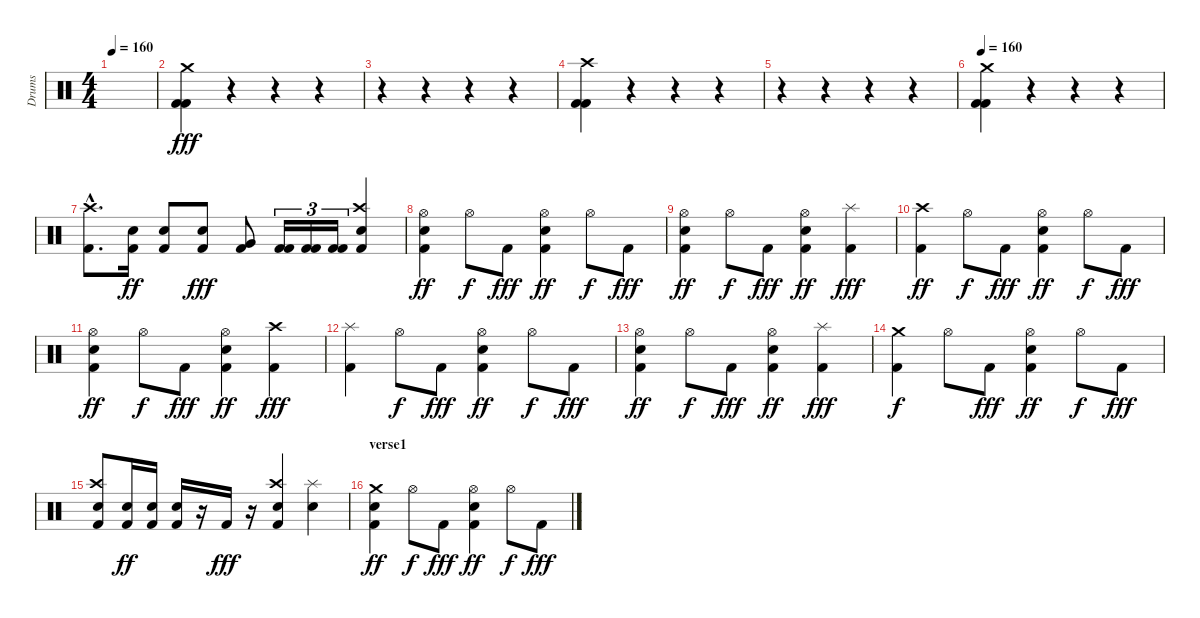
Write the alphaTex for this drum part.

\track ("Drums" "Drums") {instrument percussion}
\staff {score}
\articulation defaults
\ts (4 4)
\tempo 160
\clef neutral
\ks c
|
("Crash medium (hit)" "Kick (hit) 2" "Kick (hit) 2").4{dy fff balance 0} r.4 r.4 r.4 |
r.4 r.4 r.4 r.4 |
("Crash high (hit)" "Kick (hit) 2" "Kick (hit) 2").4 r.4 r.4 r.4 |
r.4 r.4 r.4 r.4 |
\tempo 160
("Crash medium (hit)" "Kick (hit) 2" "Kick (hit) 2").4 r.4 r.4 r.4 |
("Crash high (hit)"{hac} "Kick (hit) 2"{hac}).8{d balance 8} ("Snare (hit) 2" "Kick (hit) 2").16{dy ff} ("Snare (hit) 2" "Kick (hit) 2").8 ("Snare (hit) 2" "Kick (hit) 2").8{dy fff} ("Very Low Tom (hit)" "Kick (hit) 2").8 ("Kick (hit) 2" "Kick (hit) 2").16{tu (3 2)} ("Kick (hit) 2" "Kick (hit) 2").16{tu (3 2)} ("Kick (hit) 2" "Kick (hit) 2").16{tu (3 2)} ("Crash high (hit)" "Kick (hit) 2" "Snare (hit) 2").4 |
("Hi-Hat (open)" "Kick (hit) 2" "Snare (hit) 2").4{dy ff} "Hi-Hat (open)".8{dy f} "Kick (hit) 2".8{dy fff} ("Hi-Hat (open)" "Kick (hit) 2" "Snare (hit) 2").4{dy ff} "Hi-Hat (open)".8{dy f} "Kick (hit) 2".8{dy fff} |
("Hi-Hat (open)" "Kick (hit) 2" "Snare (hit) 2").4{dy ff} "Hi-Hat (open)".8{dy f} "Kick (hit) 2".8{dy fff} ("Hi-Hat (open)" "Kick (hit) 2" "Snare (hit) 2").4{dy ff} ("Splash (hit)" "Kick (hit) 2").4{dy fff} |
("Crash high (hit)" "Kick (hit) 2").4{dy ff} "Hi-Hat (open)".8{dy f} "Kick (hit) 2".8{dy fff} ("Hi-Hat (open)" "Kick (hit) 2" "Snare (hit) 2").4{dy ff} "Hi-Hat (open)".8{dy f} "Kick (hit) 2".8{dy fff} |
("Hi-Hat (open)" "Kick (hit) 2" "Snare (hit) 2").4{dy ff} "Hi-Hat (open)".8{dy f} "Kick (hit) 2".8{dy fff} ("Hi-Hat (open)" "Kick (hit) 2" "Snare (hit) 2").4{dy ff} ("Crash high (hit)" "Kick (hit) 2").4{dy fff} |
("Splash (hit)" "Kick (hit) 2").4 "Hi-Hat (open)".8{dy f} "Kick (hit) 2".8{dy fff} ("Hi-Hat (open)" "Kick (hit) 2" "Snare (hit) 2").4{dy ff} "Hi-Hat (open)".8{dy f} "Kick (hit) 2".8{dy fff} |
("Hi-Hat (open)" "Kick (hit) 2" "Snare (hit) 2").4{dy ff} "Hi-Hat (open)".8{dy f} "Kick (hit) 2".8{dy fff} ("Hi-Hat (open)" "Kick (hit) 2" "Snare (hit) 2").4{dy ff} ("Splash (hit)" "Kick (hit) 2").4{dy fff} |
("Crash medium (hit)" "Kick (hit) 2").4{dy f} "Hi-Hat (open)".8 "Kick (hit) 2".8{dy fff} ("Hi-Hat (open)" "Kick (hit) 2" "Snare (hit) 2").4{dy ff} "Hi-Hat (open)".8{dy f} "Kick (hit) 2".8{dy fff} |
("Crash high (hit)" "Kick (hit) 2" "Snare (hit) 2").8 ("Kick (hit) 2" "Snare (hit) 2").16{dy ff} ("Kick (hit) 2" "Snare (hit) 2").16 ("Kick (hit) 2" "Snare (hit) 2").16 r.16 "Kick (hit) 2".16{dy fff} r.16 ("Crash high (hit)" "Kick (hit) 2" "Snare (hit) 2").4 ("Splash (hit)" "Snare (hit) 2").4 |
\section ("" "verse1")
("Crash medium (hit)" "Kick (hit) 2" "Snare (hit) 2").4{dy ff} "Hi-Hat (open)".8{dy f} "Kick (hit) 2".8{dy fff} ("Hi-Hat (open)" "Kick (hit) 2" "Snare (hit) 2").4{dy ff} "Hi-Hat (open)".8{dy f} "Kick (hit) 2".8{dy fff}
